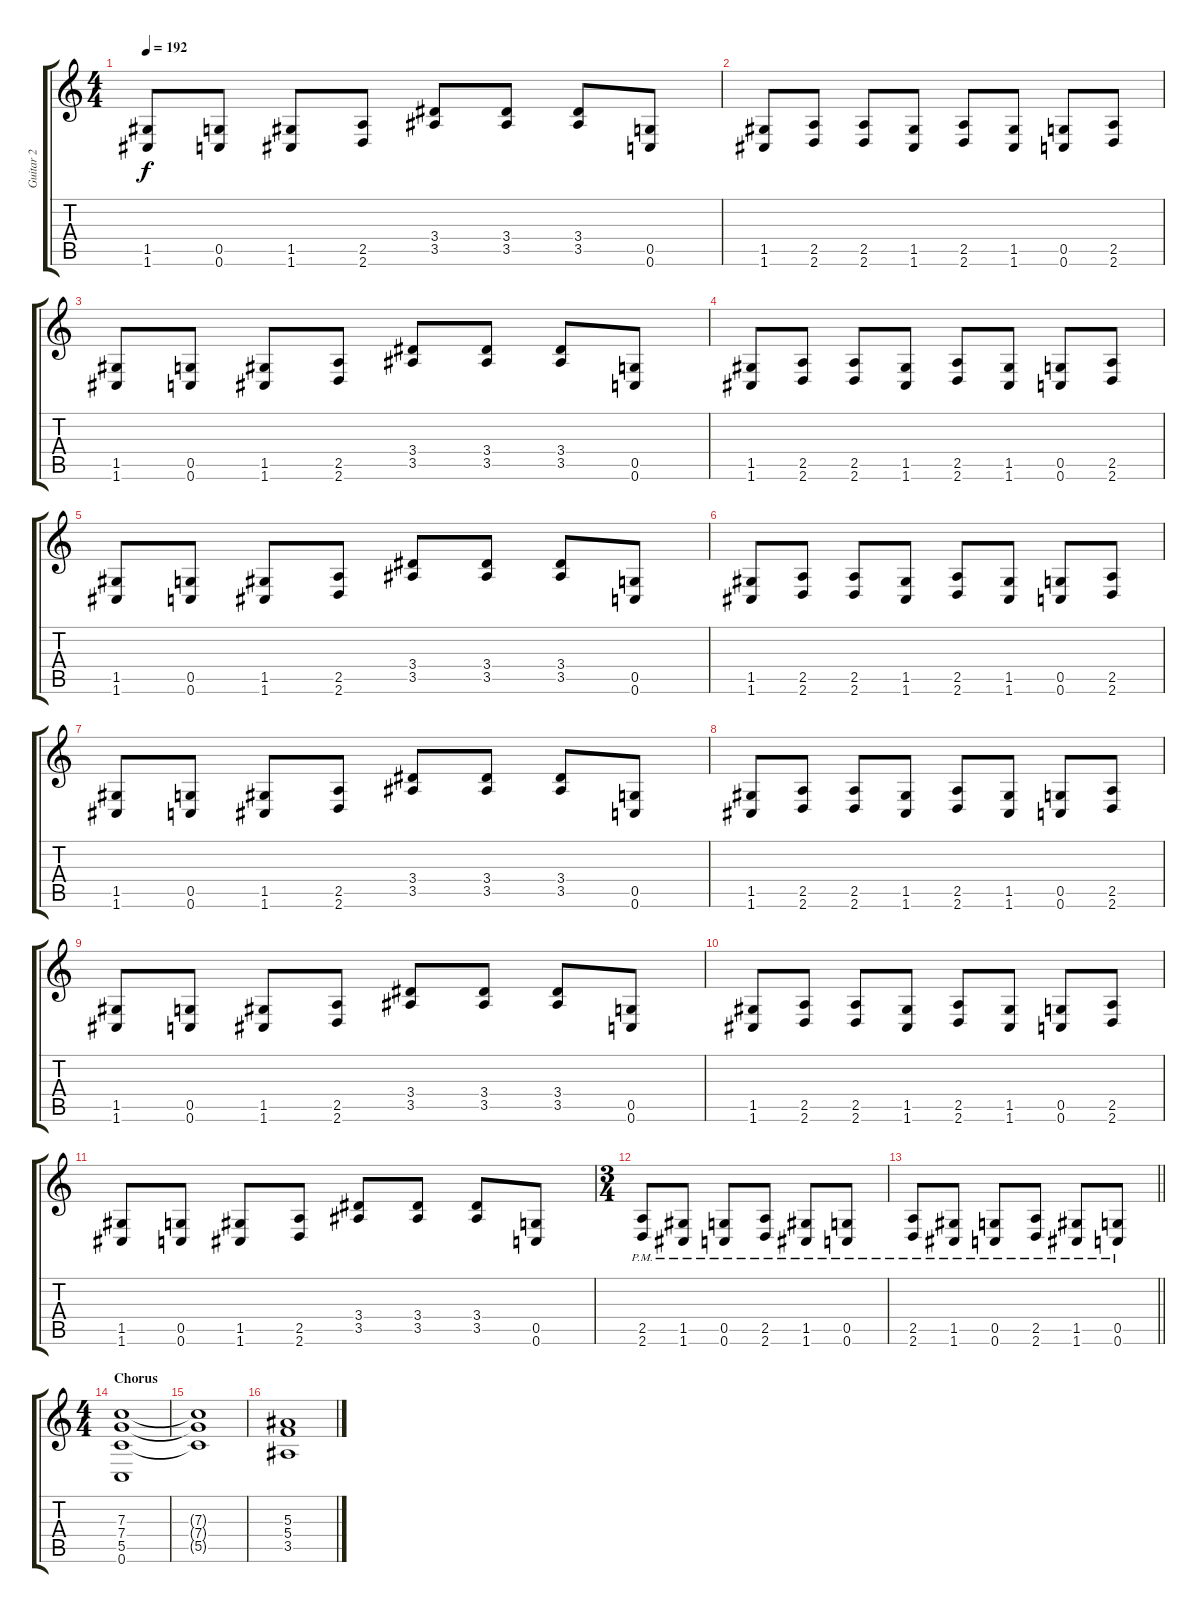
\track ("Guitar 2" "Guitar 2") {instrument distortionguitar}
\staff {score tabs}
\tuning (D4 A3 F3 C3 G2 C2) {hide}
\ts (4 4)
\tempo 192
\clef g2
\ks c
(1.5 1.6).8{dy f} (0.5 0.6).8 (1.5 1.6).8 (2.5 2.6).8 (3.4 3.5).8 (3.4 3.5).8 (3.4 3.5).8 (0.5 0.6).8 |
(1.5 1.6).8 (2.5 2.6).8 (2.5 2.6).8 (1.5 1.6).8 (2.5 2.6).8 (1.5 1.6).8 (0.5 0.6).8 (2.5 2.6).8 |
(1.5 1.6).8 (0.5 0.6).8 (1.5 1.6).8 (2.5 2.6).8 (3.4 3.5).8 (3.4 3.5).8 (3.4 3.5).8 (0.5 0.6).8 |
(1.5 1.6).8 (2.5 2.6).8 (2.5 2.6).8 (1.5 1.6).8 (2.5 2.6).8 (1.5 1.6).8 (0.5 0.6).8 (2.5 2.6).8 |
(1.5 1.6).8 (0.5 0.6).8 (1.5 1.6).8 (2.5 2.6).8 (3.4 3.5).8 (3.4 3.5).8 (3.4 3.5).8 (0.5 0.6).8 |
(1.5 1.6).8 (2.5 2.6).8 (2.5 2.6).8 (1.5 1.6).8 (2.5 2.6).8 (1.5 1.6).8 (0.5 0.6).8 (2.5 2.6).8 |
(1.5 1.6).8 (0.5 0.6).8 (1.5 1.6).8 (2.5 2.6).8 (3.4 3.5).8 (3.4 3.5).8 (3.4 3.5).8 (0.5 0.6).8 |
(1.5 1.6).8 (2.5 2.6).8 (2.5 2.6).8 (1.5 1.6).8 (2.5 2.6).8 (1.5 1.6).8 (0.5 0.6).8 (2.5 2.6).8 |
(1.5 1.6).8 (0.5 0.6).8 (1.5 1.6).8 (2.5 2.6).8 (3.4 3.5).8 (3.4 3.5).8 (3.4 3.5).8 (0.5 0.6).8 |
(1.5 1.6).8 (2.5 2.6).8 (2.5 2.6).8 (1.5 1.6).8 (2.5 2.6).8 (1.5 1.6).8 (0.5 0.6).8 (2.5 2.6).8 |
(1.5 1.6).8 (0.5 0.6).8 (1.5 1.6).8 (2.5 2.6).8 (3.4 3.5).8 (3.4 3.5).8 (3.4 3.5).8 (0.5 0.6).8 |
\ts (3 4)
(2.5{pm} 2.6{pm}).8 (1.5{pm} 1.6{pm}).8 (0.5{pm} 0.6{pm}).8 (2.5{pm} 2.6{pm}).8 (1.5{pm} 1.6{pm}).8 (0.5{pm} 0.6{pm}).8 |
\barLineRight lightlight
(2.5{pm} 2.6{pm}).8 (1.5{pm} 1.6{pm}).8 (0.5{pm} 0.6{pm}).8 (2.5{pm} 2.6{pm}).8 (1.5{pm} 1.6{pm}).8 (0.5{pm} 0.6{pm}).8 |
\ts (4 4)
\section ("" "Chorus")
(7.3 7.4 5.5 0.6).1 |
(7.3{t} 7.4{t} 5.5{t}).1 |
(5.3 5.4 3.5).1
